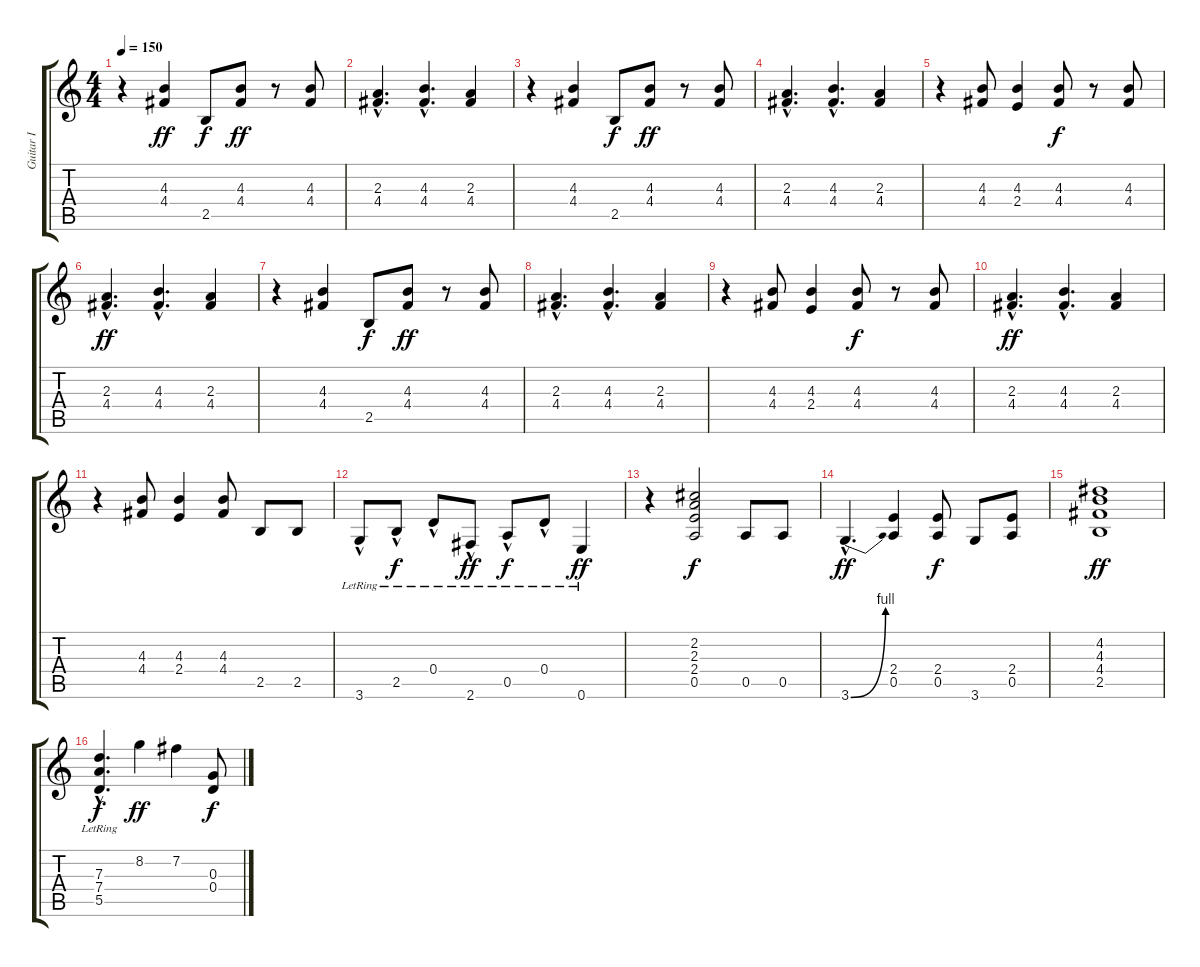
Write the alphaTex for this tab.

\track ("Guitar I" "Guitar I") {instrument overdrivenguitar}
\staff {score tabs}
\tuning (E4 B3 G3 D3 A2 E2) {hide}
\ts (4 4)
\tempo 150
\clef g2
\ks c
r.4{dy ff} (4.3 4.4).4 2.5.8{dy f} (4.3 4.4).8{dy ff} r.8 (4.3 4.4).8 |
(2.3{hac} 4.4{hac}).4{d} (4.3{hac} 4.4{hac}).4{d} (2.3 4.4).4 |
r.4 (4.3 4.4).4 2.5.8{dy f} (4.3 4.4).8{dy ff} r.8 (4.3 4.4).8 |
(2.3{hac} 4.4{hac}).4{d} (4.3{hac} 4.4{hac}).4{d} (2.3 4.4).4 |
r.4 (4.3 4.4).8 (4.3 2.4).4 (4.3 4.4).8{dy f} r.8 (4.3 4.4).8 |
(2.3{hac} 4.4{hac}).4{d dy ff} (4.3{hac} 4.4{hac}).4{d} (2.3 4.4).4 |
r.4 (4.3 4.4).4 2.5.8{dy f} (4.3 4.4).8{dy ff} r.8 (4.3 4.4).8 |
(2.3{hac} 4.4{hac}).4{d} (4.3{hac} 4.4{hac}).4{d} (2.3 4.4).4 |
r.4 (4.3 4.4).8 (4.3 2.4).4 (4.3 4.4).8{dy f} r.8 (4.3 4.4).8 |
(2.3{hac} 4.4{hac}).4{d dy ff} (4.3{hac} 4.4{hac}).4{d} (2.3 4.4).4 |
r.4 (4.3 4.4).8 (4.3 2.4).4 (4.3 4.4).8 2.5.8 2.5.8 |
3.6{hac lr}.8 2.5{hac lr}.8{dy f} 0.4{hac lr}.8 2.6{hac lr}.8{dy ff} 0.5{hac lr}.8{dy f} 0.4{hac lr}.8 0.6{lr}.4{dy ff} |
r.4 (2.2 2.3 2.4 0.5).2{dy f} 0.5.8 0.5.8 |
3.6{be (bend 0 0 60 4) hac}.4{d dy ff} (2.4 0.5).4 (2.4 0.5).8{dy f} 3.6.8 (2.4 0.5).8 |
(4.2 4.3 4.4 2.5).1{dy ff} |
(7.3{hac lr} 7.4{hac lr} 5.5{hac lr}).4{d dy f} 8.2.4{dy ff} 7.2.4 (0.3 0.4).8{dy f}
